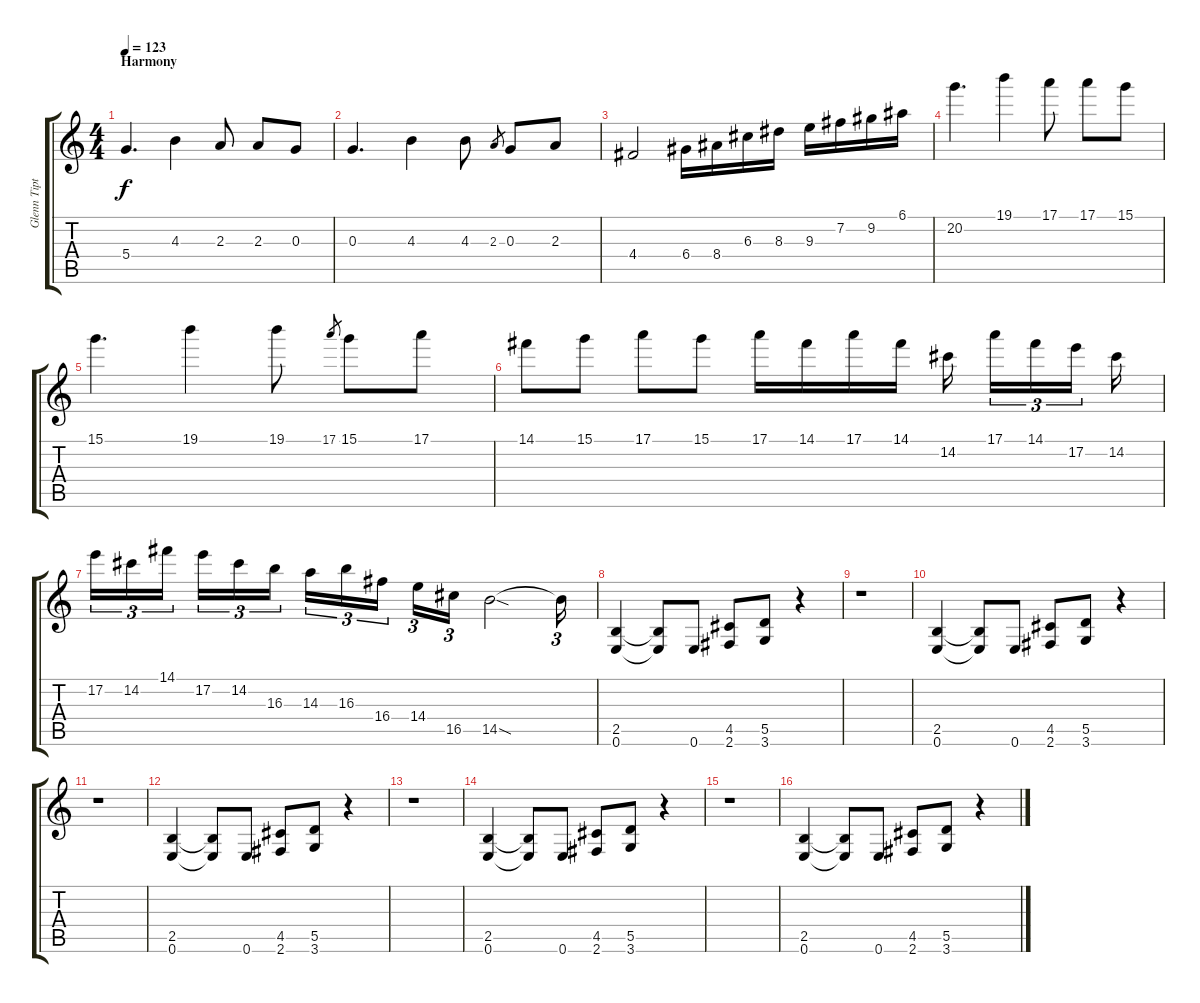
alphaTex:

\track ("Glenn Tipton" "Glenn Tipt") {instrument overdrivenguitar}
\staff {score tabs}
\tuning (E4 B3 G3 D3 A2 E2) {hide}
\ts (4 4)
\section ("" "Harmony")
\tempo 123
\clef g2
\ks c
5.4.4{d dy f} 4.3.4 2.3.8 2.3.8 0.3.8 |
0.3.4{d} 4.3.4 4.3.8 2.3.8{gr} 0.3.8 2.3.8 |
4.4.2 6.4.16 8.4.16 6.3.16 8.3.16 9.3.16 7.2.16 9.2.16 6.1.16 |
20.2.4{d} 19.1.4 17.1.8 17.1.8 15.1.8 |
15.1.4{d} 19.1.4 19.1.8 17.1.8{gr} 15.1.8 17.1.8 |
14.1.8 15.1.8 17.1.8 15.1.8 17.1.16 14.1.16 17.1.16 14.1.16 14.2.16{beam splitsecondary} 17.1.16{tu (3 2)} 14.1.16{tu (3 2)} 17.2.16{tu (3 2) beam splitsecondary} 14.2.16 |
17.2.16{tu (3 2)} 14.2.16{tu (3 2)} 14.1.16{tu (3 2) beam splitsecondary} 17.2.16{tu (3 2)} 14.2.16{tu (3 2)} 16.3.16{tu (3 2)} 14.3.16{tu (3 2)} 16.3.16{tu (3 2)} 16.4.16{tu (3 2) beam splitsecondary} 14.4.16{tu (3 2)} 16.5.16{tu (3 2)} 14.5{sod}.2 14.5{t}.16{tu (3 2)} |
(2.5 0.6).4 (2.5{t} 0.6{t}).8 0.6.8 (4.5 2.6).8 (5.5 3.6).8 r.4 |
r.1 |
(2.5 0.6).4 (2.5{t} 0.6{t}).8 0.6.8 (4.5 2.6).8 (5.5 3.6).8 r.4 |
r.1 |
(2.5 0.6).4 (2.5{t} 0.6{t}).8 0.6.8 (4.5 2.6).8 (5.5 3.6).8 r.4 |
r.1 |
(2.5 0.6).4 (2.5{t} 0.6{t}).8 0.6.8 (4.5 2.6).8 (5.5 3.6).8 r.4 |
r.1 |
(2.5 0.6).4 (2.5{t} 0.6{t}).8 0.6.8 (4.5 2.6).8 (5.5 3.6).8 r.4
